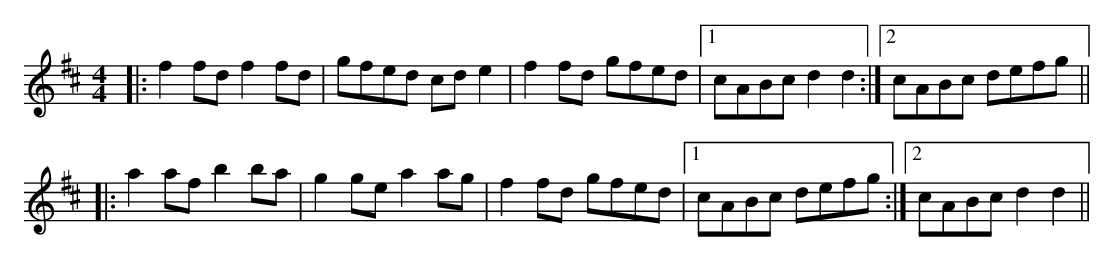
X:1
M:4/4
K:D
|:f2fd f2fd|gfed cde2|f2fd gfed|1 cABc d2d2:|2 cABc defg||
|:a2af b2ba|g2ge a2ag|f2fd gfed|1 cABc defg:|2 cABc d2d2||
